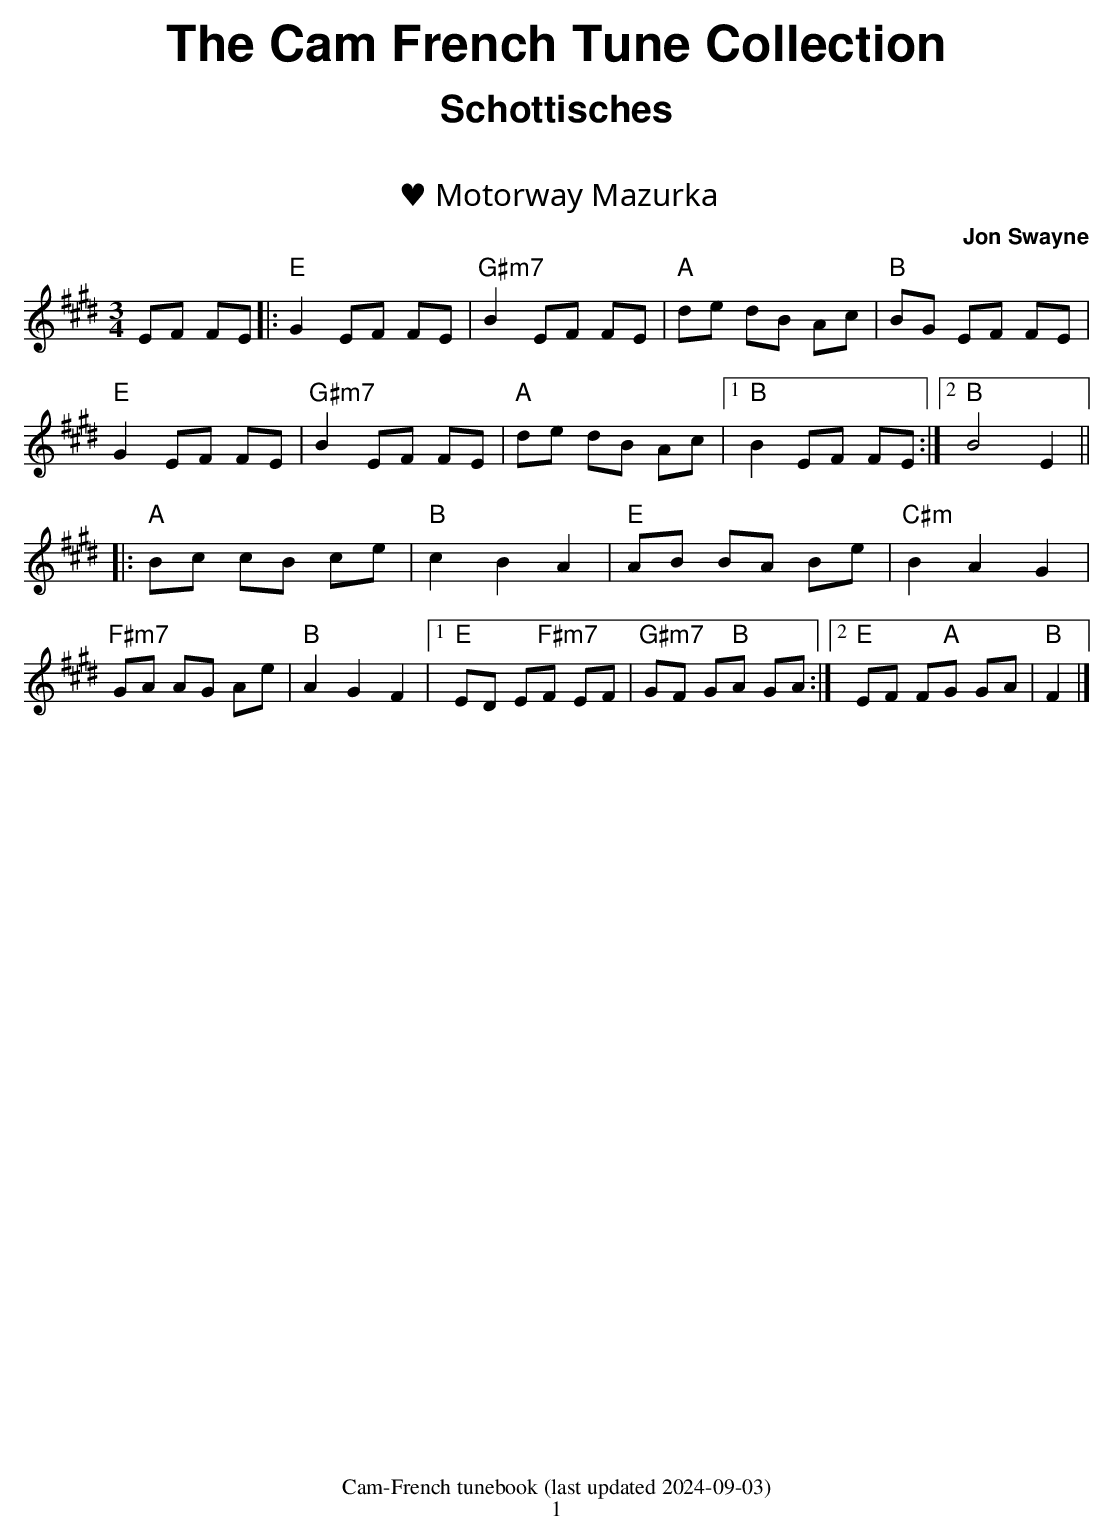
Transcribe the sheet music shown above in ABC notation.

X:1
T:♥ Motorway Mazurka
C:Jon Swayne
M:3/4
L:1/8
K:Emaj
EF FE|:"E"G2 EF FE|"G#m7"B2 EF FE|"A"de dB Ac|"B"BG EF FE|
"E"G2 EF FE|"G#m7"B2 EF FE|"A"de dB Ac|1"B"B2 EF FE:|2"B"B4 E2||
|:"A"Bc cB ce|"B"c2 B2 A2|"E"AB BA Be|"C#m"B2 A2 G2|
"F#m7"GA AG Ae|"B"A2 G2 F2|1"E"ED E"F#m7"F EF|"G#m7"GF G"B"A GA:|2"E"EF F"A"G GA|"B"F2|]
